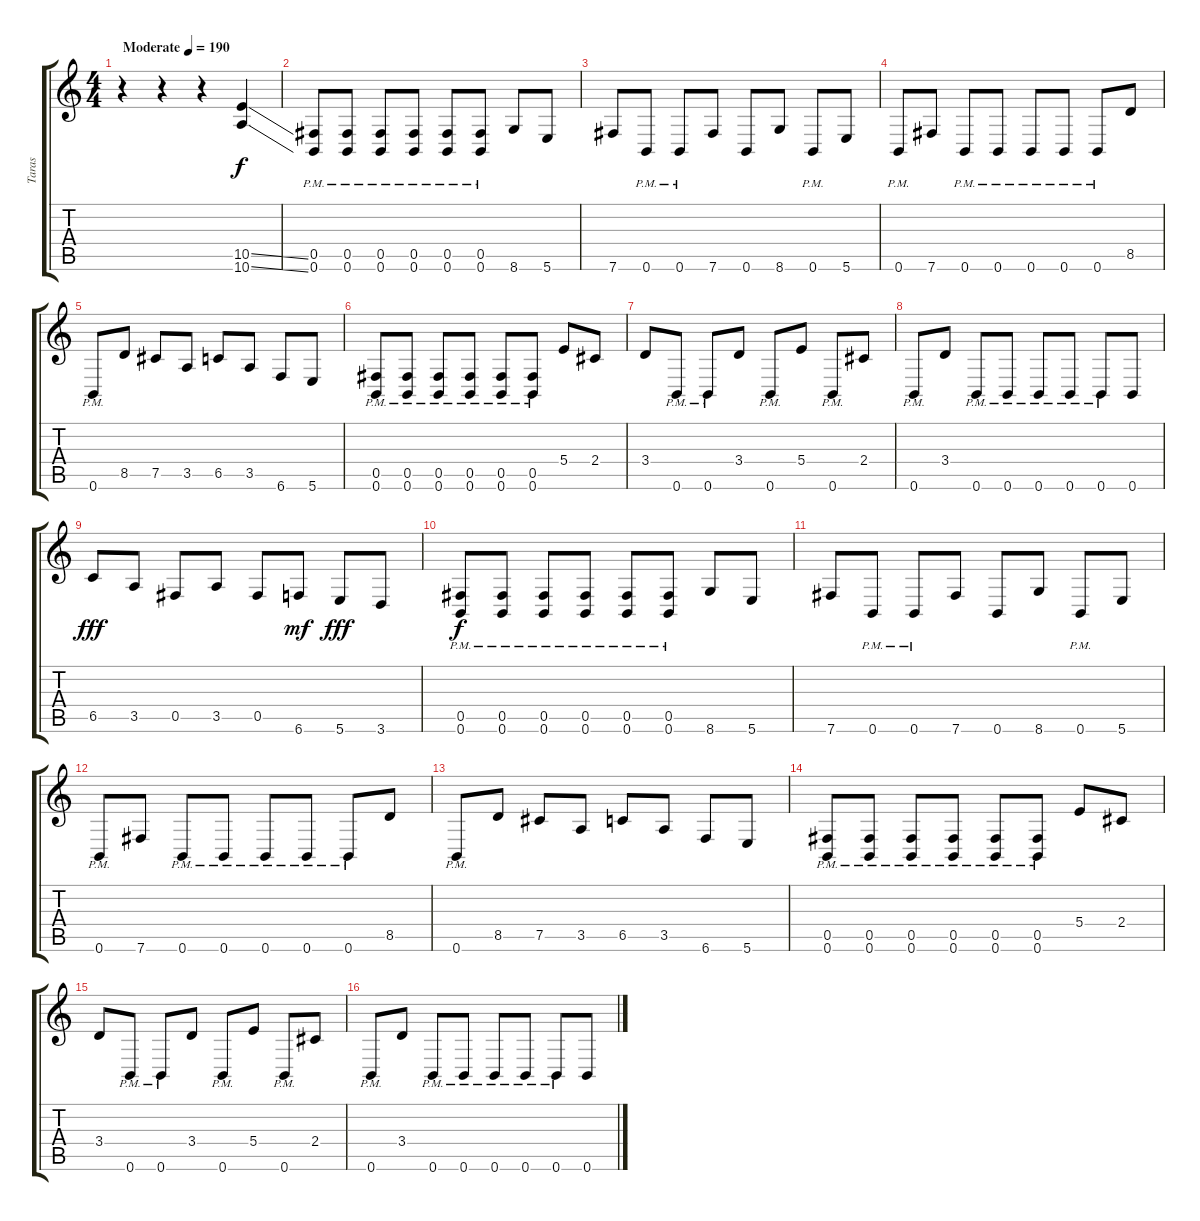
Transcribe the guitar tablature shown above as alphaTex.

\track ("Taras" "Taras") {instrument distortionguitar}
\staff {score tabs}
\tuning (Db4 Ab3 E3 B2 Gb2 B1) {hide}
\ts (4 4)
\tempo (190 "Moderate")
\clef g2
\ks c
r.4{dy f instrument distortionguitar} r.4 r.4 (10.5{ss} 10.6{ss}).4 |
(0.5{pm} 0.6{pm}).8 (0.5{pm} 0.6{pm}).8 (0.5{pm} 0.6{pm}).8 (0.5{pm} 0.6{pm}).8 (0.5{pm} 0.6{pm}).8 (0.5{pm} 0.6{pm}).8 8.6.8 5.6.8 |
7.6.8 0.6{pm}.8 0.6{pm}.8 7.6.8 0.6.8 8.6.8 0.6{pm}.8 5.6.8 |
0.6{pm}.8 7.6.8 0.6{pm}.8 0.6{pm}.8 0.6{pm}.8 0.6{pm}.8 0.6{pm}.8 8.5.8 |
0.6{pm}.8 8.5.8 7.5.8 3.5.8 6.5.8 3.5.8 6.6.8 5.6.8 |
(0.5{pm} 0.6{pm}).8 (0.5{pm} 0.6{pm}).8 (0.5{pm} 0.6{pm}).8 (0.5{pm} 0.6{pm}).8 (0.5{pm} 0.6{pm}).8 (0.5{pm} 0.6{pm}).8 5.4.8 2.4.8 |
3.4.8 0.6{pm}.8 0.6{pm}.8 3.4.8 0.6{pm}.8 5.4.8 0.6{pm}.8 2.4.8 |
0.6{pm}.8 3.4.8 0.6{pm}.8 0.6{pm}.8 0.6{pm}.8 0.6{pm}.8 0.6{pm}.8 0.6.8 |
6.5.8{dy fff} 3.5.8 0.5.8 3.5.8 0.5.8 6.6.8{dy mf} 5.6.8{dy fff} 3.6.8 |
(0.5{pm} 0.6{pm}).8{dy f} (0.5{pm} 0.6{pm}).8 (0.5{pm} 0.6{pm}).8 (0.5{pm} 0.6{pm}).8 (0.5{pm} 0.6{pm}).8 (0.5{pm} 0.6{pm}).8 8.6.8 5.6.8 |
7.6.8 0.6{pm}.8 0.6{pm}.8 7.6.8 0.6.8 8.6.8 0.6{pm}.8 5.6.8 |
0.6{pm}.8 7.6.8 0.6{pm}.8 0.6{pm}.8 0.6{pm}.8 0.6{pm}.8 0.6{pm}.8 8.5.8 |
0.6{pm}.8 8.5.8 7.5.8 3.5.8 6.5.8 3.5.8 6.6.8 5.6.8 |
(0.5{pm} 0.6{pm}).8 (0.5{pm} 0.6{pm}).8 (0.5{pm} 0.6{pm}).8 (0.5{pm} 0.6{pm}).8 (0.5{pm} 0.6{pm}).8 (0.5{pm} 0.6{pm}).8 5.4.8 2.4.8 |
3.4.8 0.6{pm}.8 0.6{pm}.8 3.4.8 0.6{pm}.8 5.4.8 0.6{pm}.8 2.4.8 |
0.6{pm}.8 3.4.8 0.6{pm}.8 0.6{pm}.8 0.6{pm}.8 0.6{pm}.8 0.6{pm}.8 0.6.8
